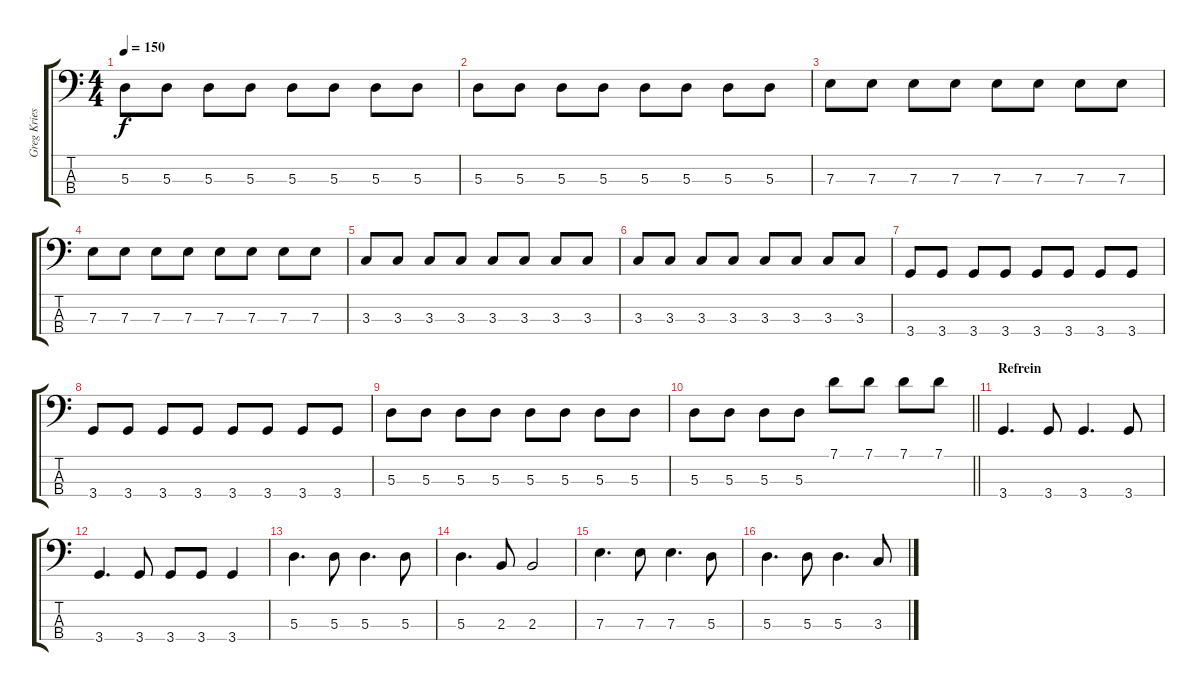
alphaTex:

\track ("Greg Kriesel - Bass" "Greg Kries") {instrument electricbasspick}
\staff {score tabs}
\tuning (G2 D2 A1 E1) {hide}
\ts (4 4)
\tempo 150
\clef f4
\ks c
5.3.8{dy f} 5.3.8 5.3.8 5.3.8 5.3.8 5.3.8 5.3.8 5.3.8 |
5.3.8 5.3.8 5.3.8 5.3.8 5.3.8 5.3.8 5.3.8 5.3.8 |
7.3.8 7.3.8 7.3.8 7.3.8 7.3.8 7.3.8 7.3.8 7.3.8 |
7.3.8 7.3.8 7.3.8 7.3.8 7.3.8 7.3.8 7.3.8 7.3.8 |
3.3.8 3.3.8 3.3.8 3.3.8 3.3.8 3.3.8 3.3.8 3.3.8 |
3.3.8 3.3.8 3.3.8 3.3.8 3.3.8 3.3.8 3.3.8 3.3.8 |
3.4.8 3.4.8 3.4.8 3.4.8 3.4.8 3.4.8 3.4.8 3.4.8 |
3.4.8 3.4.8 3.4.8 3.4.8 3.4.8 3.4.8 3.4.8 3.4.8 |
5.3.8 5.3.8 5.3.8 5.3.8 5.3.8 5.3.8 5.3.8 5.3.8 |
\barLineRight lightlight
5.3.8 5.3.8 5.3.8 5.3.8 7.1.8 7.1.8 7.1.8 7.1.8 |
\section ("" "Refrein")
3.4.4{d} 3.4.8 3.4.4{d} 3.4.8 |
3.4.4{d} 3.4.8 3.4.8 3.4.8 3.4.4 |
5.3.4{d} 5.3.8 5.3.4{d} 5.3.8 |
5.3.4{d} 2.3.8 2.3.2 |
7.3.4{d} 7.3.8 7.3.4{d} 5.3.8 |
5.3.4{d} 5.3.8 5.3.4{d} 3.3.8
